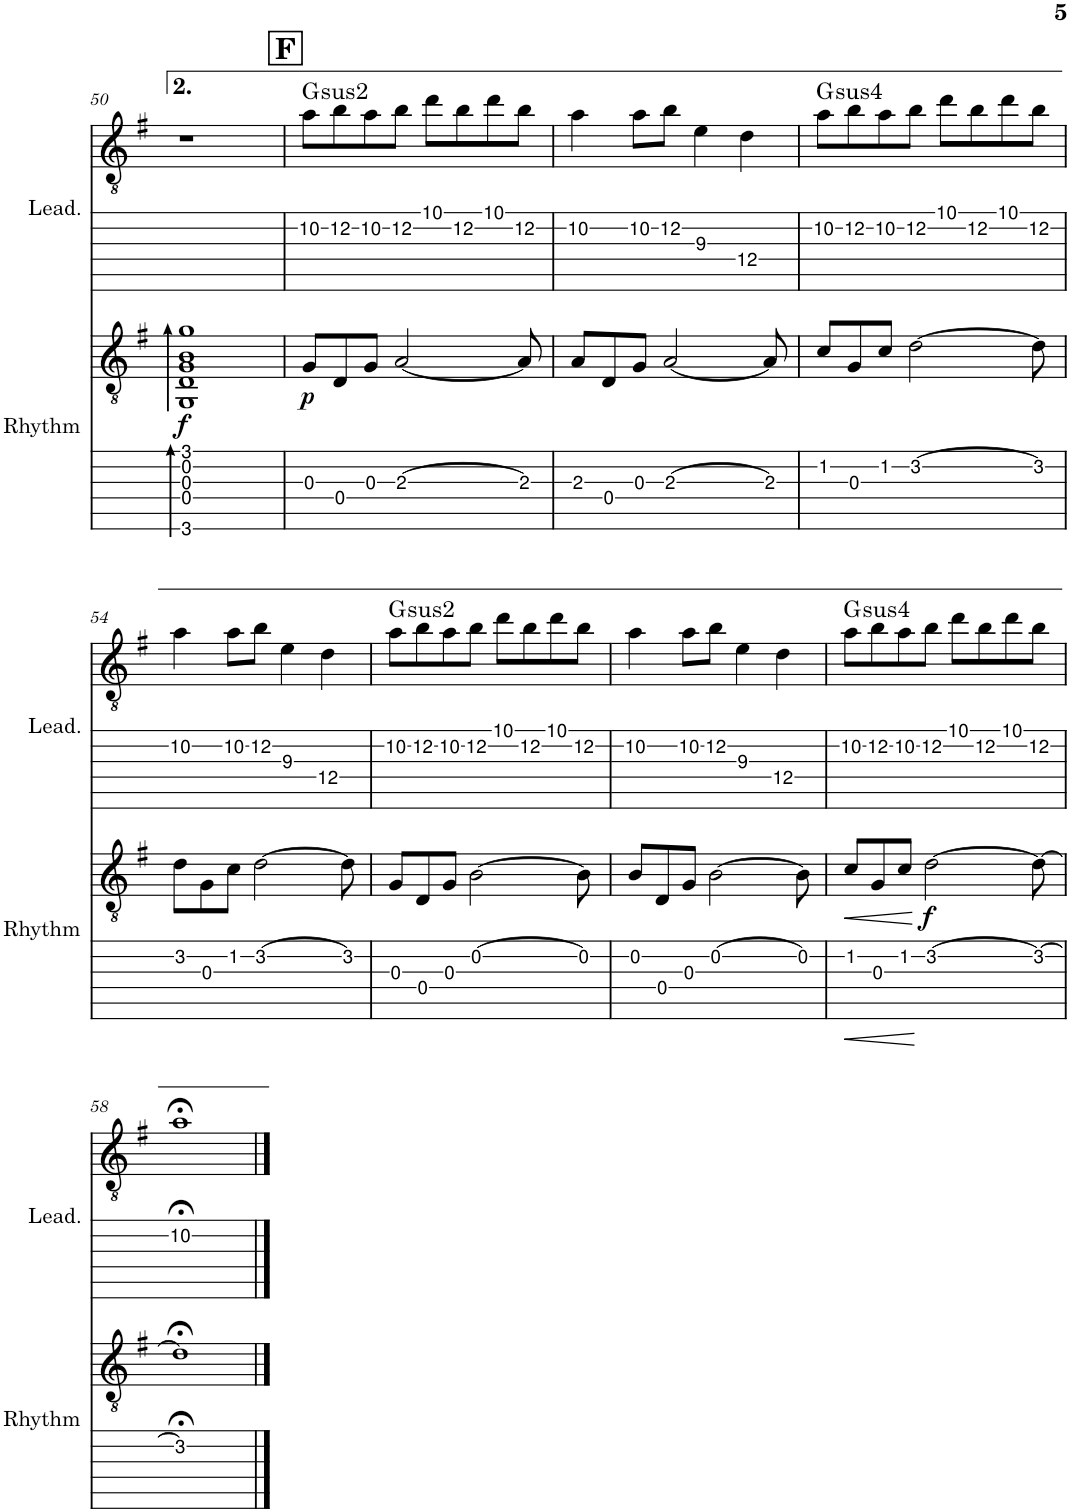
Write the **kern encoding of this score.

**kern	**kern	**dynam	**kern	**kern	**harte
*part2	*part2	*part2	*part1	*part1	*part1
*staff4	*staff3	*staff3/4	*staff2	*staff1	*
*I"Rhythm Guitar	*	*	*I"Lead Guitar	*	*
*I'Rhythm	*	*	*I'Lead.	*	*
!!LO:PB:g=z
*	*clefGv2	*	*	*clefGv2	*
*Trd-1c-2	*Trd-1c-2	*	*Trd-1c-2	*Trd-1c-2	*
*k[f#]	*k[f#]	*	*k[f#]	*k[f#]	*
*M4/4	*M4/4	*	*M4/4	*M4/4	*
=50	=50	=50	=50	=50	=50
!	!	!LO:DY:b	!	!	!
1GG 1D 1G 1B 1g	1GG 1D 1G 1B 1g	f	1r	1r	.
!!LO:REH:place=s1:a:B:cj:fs=14:t=F
=51	=51	=51	=51	=51	=51
!	!	!LO:DY:b	!	!	!LO:H:kt=2
8GL	8G/L	p	8aL	8a\L	G:(1,2,5)
8DJ	8D/	.	8bJ	8b\	.
8G	8G/J	.	8aL	8a\	.
[2A	[2A/	.	8bJ	8b\J	.
.	.	.	8ddL	8dd\L	.
.	.	.	8bJ	8b\	.
.	.	.	8ddL	8dd\	.
8A]	8A/]	.	8bJ	8b\J	.
=52	=52	=52	=52	=52	=52
8AL	8A/L	.	4a	4a\	.
8DJ	8D/	.	.	.	.
8G	8G/J	.	8aL	8a\L	.
[2A	[2A/	.	8bJ	8b\J	.
.	.	.	4e	4e\	.
.	.	.	4d	4d\	.
8A]	8A/]	.	.	.	.
=53	=53	=53	=53	=53	=53
!	!	!	!	!	!LO:H:kt=4
8cL	8c/L	.	8aL	8a\L	G:sus4
8GJ	8G/	.	8bJ	8b\	.
8c	8c/J	.	8aL	8a\	.
[2d	[2d\	.	8bJ	8b\J	.
.	.	.	8ddL	8dd\L	.
.	.	.	8bJ	8b\	.
.	.	.	8ddL	8dd\	.
8d]	8d\]	.	8bJ	8b\J	.
!!LO:LB:g=z
=54	=54	=54	=54	=54	=54
8dL	8d\L	.	4a	4a\	.
8GJ	8G\	.	.	.	.
8c	8c\J	.	8aL	8a\L	.
[2d	[2d\	.	8bJ	8b\J	.
.	.	.	4e	4e\	.
.	.	.	4d	4d\	.
8d]	8d\]	.	.	.	.
=55	=55	=55	=55	=55	=55
!	!	!	!	!	!LO:H:kt=2
8GL	8G/L	.	8aL	8a\L	G:(1,2,5)
8DJ	8D/	.	8bJ	8b\	.
8G	8G/J	.	8aL	8a\	.
[2B	[2B\	.	8bJ	8b\J	.
.	.	.	8ddL	8dd\L	.
.	.	.	8bJ	8b\	.
.	.	.	8ddL	8dd\	.
8B]	8B\]	.	8bJ	8b\J	.
=56	=56	=56	=56	=56	=56
8BL	8B/L	.	4a	4a\	.
8DJ	8D/	.	.	.	.
8G	8G/J	.	8aL	8a\L	.
[2B	[2B\	.	8bJ	8b\J	.
.	.	.	4e	4e\	.
.	.	.	4d	4d\	.
8B]	8B\]	.	.	.	.
=57	=57	=57	=57	=57	=57
!	!	!LO:HP:b	!	!	!LO:H:kt=4
8cL	8c/L	<	8aL	8a\L	G:sus4
8GJ	8G/	.	8bJ	8b\	.
8c	8c/J	.	8aL	8a\	.
!	!	!LO:DY:n=1:b	!	!	!
[2d	[2d\	[ f	8bJ	8b\J	.
.	.	.	8ddL	8dd\L	.
.	.	.	8bJ	8b\	.
.	.	.	8ddL	8dd\	.
8d_	8d\_	.	8bJ	8b\J	.
!!LO:LB:g=z
=58	=58	=58	=58	=58	=58
1d;<]	1d;<]	.	1a;<	1a;<	.
==	==	==	==	==	==
*-	*-	*-	*-	*-	*-
